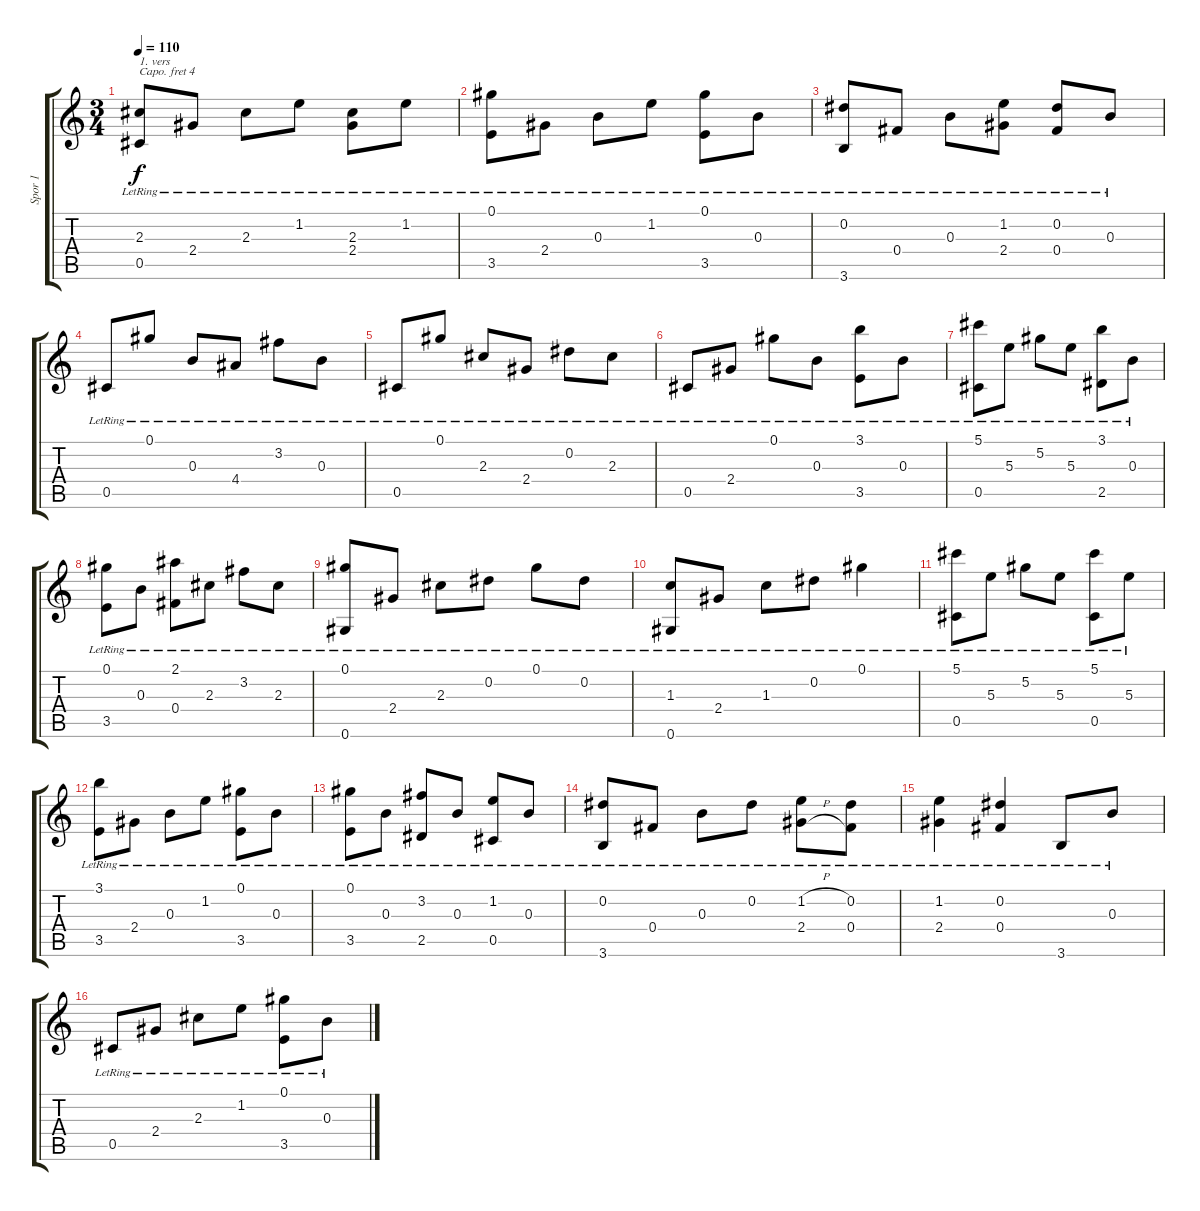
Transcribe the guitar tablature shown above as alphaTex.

\track ("Spor 1" "Spor 1") {instrument acousticguitarnylon}
\staff {score tabs}
\capo 4
\tuning (E4 B3 G3 D3 A2 E2) {hide}
\ts (3 4)
\tempo 110
\clef g2
\ks c
(2.3{lr} 0.5{lr}).8{txt "1. vers" dy f} 2.4{lr}.8 2.3{lr}.8 1.2{lr}.8 (2.3{lr} 2.4{lr}).8 1.2{lr}.8 |
(0.1{lr} 3.5{lr}).8 2.4{lr}.8 0.3{lr}.8 1.2{lr}.8 (0.1{lr} 3.5{lr}).8 0.3{lr}.8 |
(0.2{lr} 3.6{lr}).8 0.4{lr}.8 0.3{lr}.8 (1.2{lr} 2.4{lr}).8 (0.2{lr} 0.4{lr}).8 0.3{lr}.8 |
0.5{lr}.8 0.1{lr}.8 0.3{lr}.8 4.4{lr}.8 3.2{lr}.8 0.3{lr}.8 |
0.5{lr}.8 0.1{lr}.8 2.3{lr}.8 2.4{lr}.8 0.2{lr}.8 2.3{lr}.8 |
0.5{lr}.8 2.4{lr}.8 0.1{lr}.8 0.3{lr}.8 (3.1{lr} 3.5{lr}).8 0.3{lr}.8 |
(5.1{lr} 0.5{lr}).8 5.3{lr}.8 5.2{lr}.8 5.3{lr}.8 (3.1{lr} 2.5{lr}).8 0.3{lr}.8 |
(0.1{lr} 3.5{lr}).8 0.3{lr}.8 (2.1{lr} 0.4{lr}).8 2.3{lr}.8 3.2{lr}.8 2.3{lr}.8 |
(0.1{lr} 0.6{lr}).8 2.4{lr}.8 2.3{lr}.8 0.2{lr}.8 0.1{lr}.8 0.2{lr}.8 |
(1.3{lr} 0.6{lr}).8 2.4{lr}.8 1.3{lr}.8 0.2{lr}.8 0.1{lr}.4 |
(5.1{lr} 0.5{lr}).8 5.3{lr}.8 5.2{lr}.8 5.3{lr}.8 (5.1{lr} 0.5{lr}).8 5.3{lr}.8 |
(3.1{lr} 3.5{lr}).8 2.4{lr}.8 0.3{lr}.8 1.2{lr}.8 (0.1{lr} 3.5{lr}).8 0.3{lr}.8 |
(0.1{lr} 3.5{lr}).8 0.3{lr}.8 (3.2{lr} 2.5{lr}).8 0.3{lr}.8 (1.2{lr} 0.5{lr}).8 0.3{lr}.8 |
(0.2{lr} 3.6{lr}).8 0.4{lr}.8 0.3{lr}.8 0.2{lr}.8 (1.2{h lr} 2.4{h lr}).8 (0.2{lr} 0.4{lr}).8 |
(1.2{lr} 2.4{lr}).4 (0.2{lr} 0.4{lr}).4 3.6{lr}.8 0.3{lr}.8 |
0.5{lr}.8 2.4{lr}.8 2.3{lr}.8 1.2{lr}.8 (0.1{lr} 3.5{lr}).8 0.3{lr}.8
